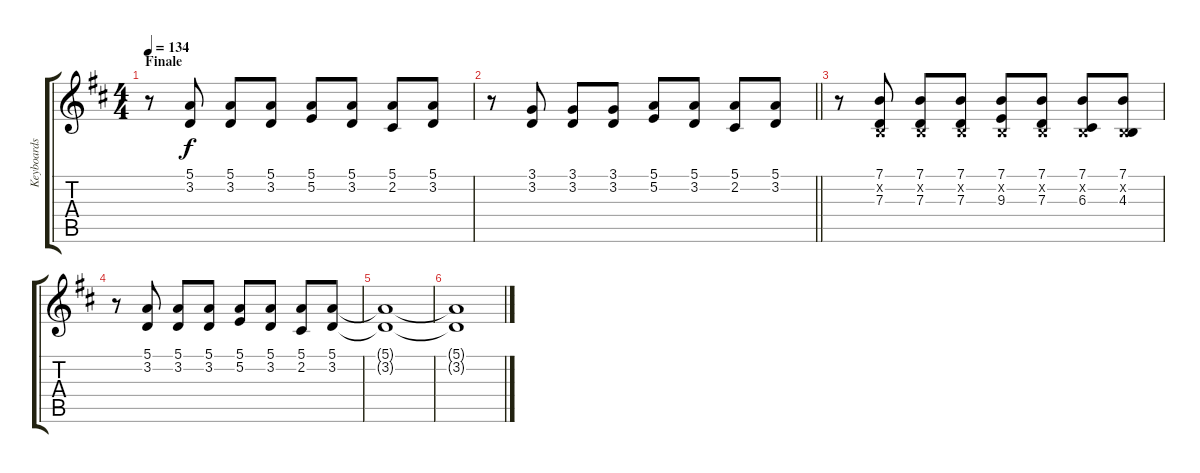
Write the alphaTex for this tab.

\track ("Keyboards 2" "Keyboards ") {instrument electricgrandpiano}
\staff {score tabs}
\tuning (E4 B3 G3 D3 A2 E2) {hide}
\ts (4 4)
\section ("" "Finale")
\tempo 134
\clef g2
\ks d
r.8{dy f} (5.1 3.2).8 (5.1 3.2).8 (5.1 3.2).8 (5.1 5.2).8 (5.1 3.2).8 (5.1 2.2).8 (5.1 3.2).8 |
\barLineRight lightlight
r.8 (3.1 3.2).8 (3.1 3.2).8 (3.1 3.2).8 (5.1 5.2).8 (5.1 3.2).8 (5.1 2.2).8 (5.1 3.2).8 |
r.8 (7.1 0.2{x} 7.3).8 (7.1 0.2{x} 7.3).8 (7.1 0.2{x} 7.3).8 (7.1 0.2{x} 9.3).8 (7.1 0.2{x} 7.3).8 (7.1 0.2{x} 6.3).8 (7.1 0.2{x} 4.3).8 |
r.8 (5.1 3.2).8 (5.1 3.2).8 (5.1 3.2).8 (5.1 5.2).8 (5.1 3.2).8 (5.1 2.2).8 (5.1 3.2).8 |
(5.1{t} 3.2{t}).1 |
(5.1{t} 3.2{t}).1
